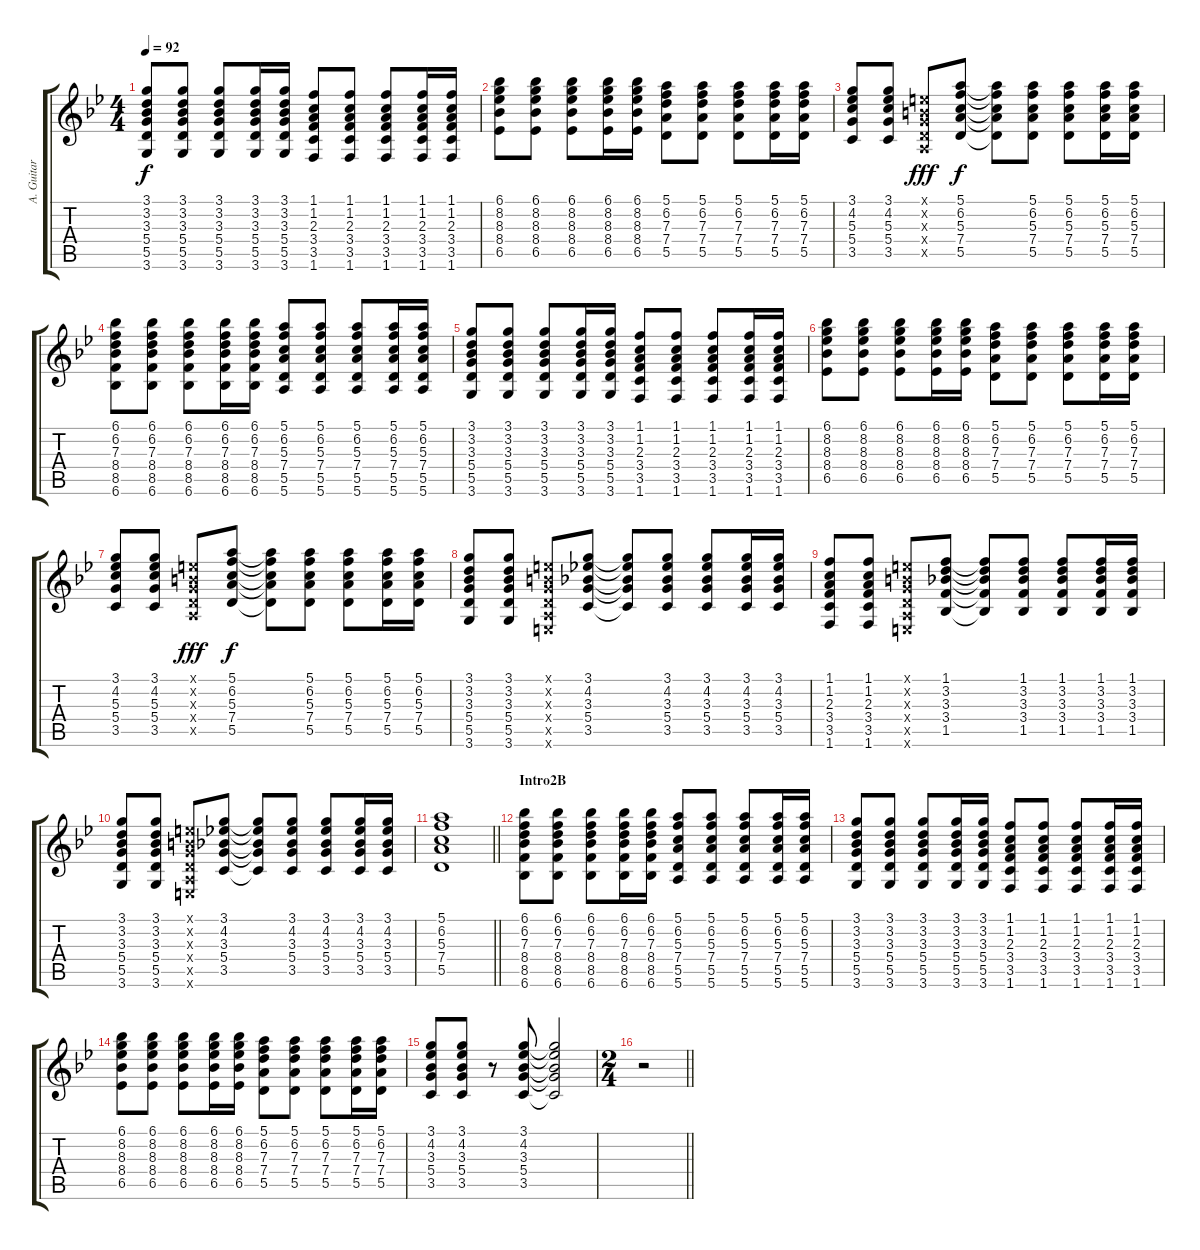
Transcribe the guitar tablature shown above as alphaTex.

\track ("A. Guitar II" "A. Guitar ") {instrument acousticguitarsteel}
\staff {score tabs}
\tuning (E4 B3 G3 D3 A2 E2) {hide}
\ts (4 4)
\tempo 92
\clef g2
\ks bb
(3.1 3.2 3.3 5.4 5.5 3.6).8{dy f} (3.1 3.2 3.3 5.4 5.5 3.6).8 (3.1 3.2 3.3 5.4 5.5 3.6).8 (3.1 3.2 3.3 5.4 5.5 3.6).16 (3.1 3.2 3.3 5.4 5.5 3.6).16 (1.1 1.2 2.3 3.4 3.5 1.6).8 (1.1 1.2 2.3 3.4 3.5 1.6).8 (1.1 1.2 2.3 3.4 3.5 1.6).8 (1.1 1.2 2.3 3.4 3.5 1.6).16 (1.1 1.2 2.3 3.4 3.5 1.6).16 |
(6.1 8.2 8.3 8.4 6.5).8 (6.1 8.2 8.3 8.4 6.5).8 (6.1 8.2 8.3 8.4 6.5).8 (6.1 8.2 8.3 8.4 6.5).16 (6.1 8.2 8.3 8.4 6.5).16 (5.1 6.2 7.3 7.4 5.5).8 (5.1 6.2 7.3 7.4 5.5).8 (5.1 6.2 7.3 7.4 5.5).8 (5.1 6.2 7.3 7.4 5.5).16 (5.1 6.2 7.3 7.4 5.5).16 |
(3.1 4.2 5.3 5.4 3.5).8 (3.1 4.2 5.3 5.4 3.5).8 (0.1{x} 0.2{x} 0.3{x} 0.4{x} 0.5{x}).8{dy fff} (5.1 6.2 5.3 7.4 5.5).8{dy f} (5.1{t} 6.2{t} 5.3{t} 7.4{t} 5.5{t}).8 (5.1 6.2 5.3 7.4 5.5).8 (5.1 6.2 5.3 7.4 5.5).8 (5.1 6.2 5.3 7.4 5.5).16 (5.1 6.2 5.3 7.4 5.5).16 |
(6.1 6.2 7.3 8.4 8.5 6.6).8 (6.1 6.2 7.3 8.4 8.5 6.6).8 (6.1 6.2 7.3 8.4 8.5 6.6).8 (6.1 6.2 7.3 8.4 8.5 6.6).16 (6.1 6.2 7.3 8.4 8.5 6.6).16 (5.1 6.2 5.3 7.4 5.5 5.6).8 (5.1 6.2 5.3 7.4 5.5 5.6).8 (5.1 6.2 5.3 7.4 5.5 5.6).8 (5.1 6.2 5.3 7.4 5.5 5.6).16 (5.1 6.2 5.3 7.4 5.5 5.6).16 |
(3.1 3.2 3.3 5.4 5.5 3.6).8 (3.1 3.2 3.3 5.4 5.5 3.6).8 (3.1 3.2 3.3 5.4 5.5 3.6).8 (3.1 3.2 3.3 5.4 5.5 3.6).16 (3.1 3.2 3.3 5.4 5.5 3.6).16 (1.1 1.2 2.3 3.4 3.5 1.6).8 (1.1 1.2 2.3 3.4 3.5 1.6).8 (1.1 1.2 2.3 3.4 3.5 1.6).8 (1.1 1.2 2.3 3.4 3.5 1.6).16 (1.1 1.2 2.3 3.4 3.5 1.6).16 |
(6.1 8.2 8.3 8.4 6.5).8 (6.1 8.2 8.3 8.4 6.5).8 (6.1 8.2 8.3 8.4 6.5).8 (6.1 8.2 8.3 8.4 6.5).16 (6.1 8.2 8.3 8.4 6.5).16 (5.1 6.2 7.3 7.4 5.5).8 (5.1 6.2 7.3 7.4 5.5).8 (5.1 6.2 7.3 7.4 5.5).8 (5.1 6.2 7.3 7.4 5.5).16 (5.1 6.2 7.3 7.4 5.5).16 |
(3.1 4.2 5.3 5.4 3.5).8 (3.1 4.2 5.3 5.4 3.5).8 (0.1{x} 0.2{x} 0.3{x} 0.4{x} 0.5{x}).8{dy fff} (5.1 6.2 5.3 7.4 5.5).8{dy f} (5.1{t} 6.2{t} 5.3{t} 7.4{t} 5.5{t}).8 (5.1 6.2 5.3 7.4 5.5).8 (5.1 6.2 5.3 7.4 5.5).8 (5.1 6.2 5.3 7.4 5.5).16 (5.1 6.2 5.3 7.4 5.5).16 |
(3.1 3.2 3.3 5.4 5.5 3.6).8 (3.1 3.2 3.3 5.4 5.5 3.6).8 (0.1{x} 0.2{x} 0.3{x} 0.4{x} 0.5{x} 0.6{x}).8 (3.1 4.2 3.3 5.4 3.5).8 (3.1{t} 4.2{t} 3.3{t} 5.4{t} 3.5{t}).8 (3.1 4.2 3.3 5.4 3.5).8 (3.1 4.2 3.3 5.4 3.5).8 (3.1 4.2 3.3 5.4 3.5).16 (3.1 4.2 3.3 5.4 3.5).16 |
(1.1 1.2 2.3 3.4 3.5 1.6).8 (1.1 1.2 2.3 3.4 3.5 1.6).8 (0.1{x} 0.2{x} 0.3{x} 0.4{x} 0.5{x} 0.6{x}).8 (1.1 3.2 3.3 3.4 1.5).8 (1.1{t} 3.2{t} 3.3{t} 3.4{t} 1.5{t}).8 (1.1 3.2 3.3 3.4 1.5).8 (1.1 3.2 3.3 3.4 1.5).8 (1.1 3.2 3.3 3.4 1.5).16 (1.1 3.2 3.3 3.4 1.5).16 |
(3.1 3.2 3.3 5.4 5.5 3.6).8 (3.1 3.2 3.3 5.4 5.5 3.6).8 (0.1{x} 0.2{x} 0.3{x} 0.4{x} 0.5{x} 0.6{x}).8 (3.1 4.2 3.3 5.4 3.5).8 (3.1{t} 4.2{t} 3.3{t} 5.4{t} 3.5{t}).8 (3.1 4.2 3.3 5.4 3.5).8 (3.1 4.2 3.3 5.4 3.5).8 (3.1 4.2 3.3 5.4 3.5).16 (3.1 4.2 3.3 5.4 3.5).16 |
\barLineRight lightlight
(5.1 6.2 5.3 7.4 5.5).1 |
\section ("" "Intro2B")
(6.1 6.2 7.3 8.4 8.5 6.6).8 (6.1 6.2 7.3 8.4 8.5 6.6).8 (6.1 6.2 7.3 8.4 8.5 6.6).8 (6.1 6.2 7.3 8.4 8.5 6.6).16 (6.1 6.2 7.3 8.4 8.5 6.6).16 (5.1 6.2 5.3 7.4 5.5 5.6).8 (5.1 6.2 5.3 7.4 5.5 5.6).8 (5.1 6.2 5.3 7.4 5.5 5.6).8 (5.1 6.2 5.3 7.4 5.5 5.6).16 (5.1 6.2 5.3 7.4 5.5 5.6).16 |
(3.1 3.2 3.3 5.4 5.5 3.6).8 (3.1 3.2 3.3 5.4 5.5 3.6).8 (3.1 3.2 3.3 5.4 5.5 3.6).8 (3.1 3.2 3.3 5.4 5.5 3.6).16 (3.1 3.2 3.3 5.4 5.5 3.6).16 (1.1 1.2 2.3 3.4 3.5 1.6).8 (1.1 1.2 2.3 3.4 3.5 1.6).8 (1.1 1.2 2.3 3.4 3.5 1.6).8 (1.1 1.2 2.3 3.4 3.5 1.6).16 (1.1 1.2 2.3 3.4 3.5 1.6).16 |
(6.1 8.2 8.3 8.4 6.5).8 (6.1 8.2 8.3 8.4 6.5).8 (6.1 8.2 8.3 8.4 6.5).8 (6.1 8.2 8.3 8.4 6.5).16 (6.1 8.2 8.3 8.4 6.5).16 (5.1 6.2 7.3 7.4 5.5).8 (5.1 6.2 7.3 7.4 5.5).8 (5.1 6.2 7.3 7.4 5.5).8 (5.1 6.2 7.3 7.4 5.5).16 (5.1 6.2 7.3 7.4 5.5).16 |
(3.1 4.2 3.3 5.4 3.5).8 (3.1 4.2 3.3 5.4 3.5).8 r.8 (3.1 4.2 3.3 5.4 3.5).8 (3.1{t} 4.2{t} 3.3{t} 5.4{t} 3.5{t}).2 |
\ts (2 4)
\barLineRight lightlight
r.2
